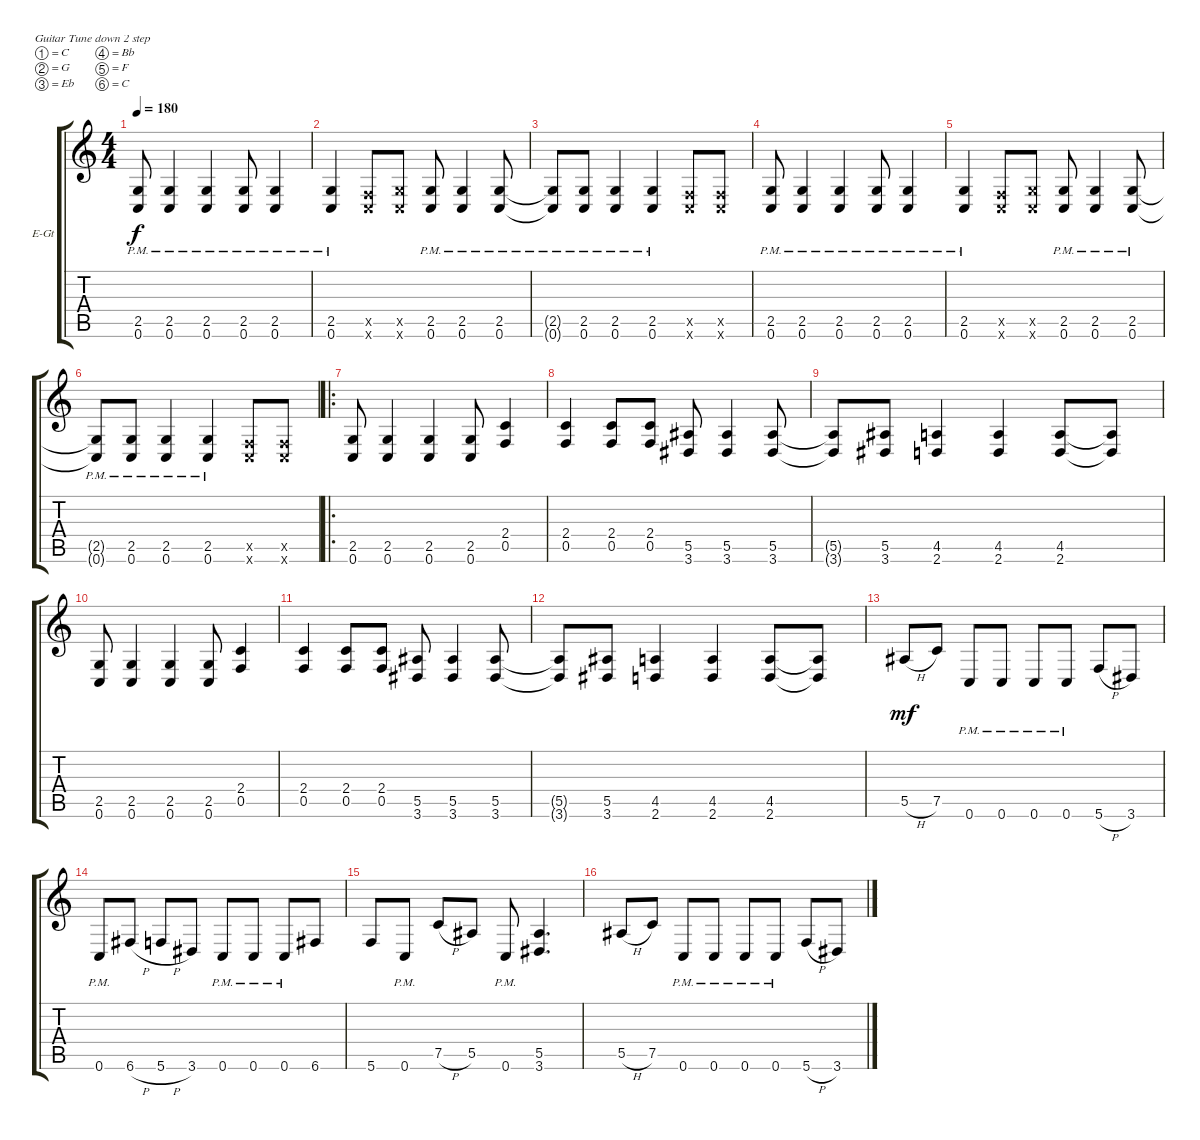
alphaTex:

\defaultSystemsLayout 4
\bracketExtendMode groupsimilarinstruments
\firstSystemTrackNameOrientation horizontal
\otherSystemsTrackNameOrientation horizontal
\track ("Rhythm" "E-Gt") {instrument distortionguitar}
\staff {score tabs}
\tuning (C4 G3 Eb3 Bb2 F2 C2)
\ts (4 4)
\tempo 180
\clef g2
\ks c
(0.6{pm} 2.5{pm}).8{dy f} (2.5{pm} 0.6{pm}).4 (0.6{pm} 2.5{pm}).4 (0.6{pm} 2.5{pm}).8 (2.5{pm} 0.6{pm}).4 |
(0.6{pm} 2.5{pm}).4 (0.6{x} 0.5{x}).8 (0.6{x} 2.5{x}).8 (0.6{pm} 2.5{pm}).8 (2.5{pm} 0.6{pm}).4 (0.6{pm} 2.5{pm}).8 |
(2.5{pm t} 0.6{pm t}).8 (0.6{pm} 2.5{pm}).8 (0.6{pm} 2.5{pm}).4 (0.6{pm} 2.5{pm}).4 (0.5{x} 0.6{x}).8 (0.6{x} 0.5{x}).8 |
(0.6{pm} 2.5{pm}).8 (2.5{pm} 0.6{pm}).4 (0.6{pm} 2.5{pm}).4 (0.6{pm} 2.5{pm}).8 (2.5{pm} 0.6{pm}).4 |
(0.6{pm} 2.5{pm}).4 (0.6{x} 0.5{x}).8 (0.6{x} 2.5{x}).8 (0.6{pm} 2.5{pm}).8 (2.5{pm} 0.6{pm}).4 (0.6{pm} 2.5{pm}).8 |
(2.5{pm t} 0.6{pm t}).8 (0.6{pm} 2.5{pm}).8 (0.6{pm} 2.5{pm}).4 (0.6{pm} 2.5{pm}).4 (0.5{x} 0.6{x}).8 (0.6{x} 0.5{x}).8 |
\ro
(0.6 2.5).8 (2.5 0.6).4 (0.6 2.5).4 (0.6 2.5).8 (0.5 2.4).4 |
(0.5 2.4).4 (0.5 2.4).8 (0.5 2.4).8 (3.6 5.5).8 (5.5 3.6).4 (3.6 5.5).8 |
(5.5{t} 3.6{t}).8 (3.6 5.5).8 (2.6 4.5).4 (2.6 4.5).4 (4.5 2.6).8 (2.6{t} 4.5{t}).8 |
(0.6 2.5).8 (2.5 0.6).4 (0.6 2.5).4 (0.6 2.5).8 (0.5 2.4).4 |
(0.5 2.4).4 (0.5 2.4).8 (0.5 2.4).8 (3.6 5.5).8 (5.5 3.6).4 (3.6 5.5).8 |
(5.5{t} 3.6{t}).8 (3.6 5.5).8 (2.6 4.5).4 (2.6 4.5).4 (4.5 2.6).8 (2.6{t} 4.5{t}).8 |
5.5{h}.8{dy mf} 7.5.8 0.6{pm}.8 0.6{pm}.8 0.6{pm}.8 0.6{pm}.8 5.6{h}.8 3.6.8 |
0.6{pm}.8 6.6{h}.8 5.6{h}.8 3.6.8 0.6{pm}.8 0.6{pm}.8 0.6{pm}.8 6.6.8 |
5.6.8 0.6{pm}.8 7.5{h}.8 5.5.8 0.6{pm}.8 (3.6 5.5).4{d} |
5.5{h}.8 7.5.8 0.6{pm}.8 0.6{pm}.8 0.6{pm}.8 0.6{pm}.8 5.6{h}.8 3.6.8
